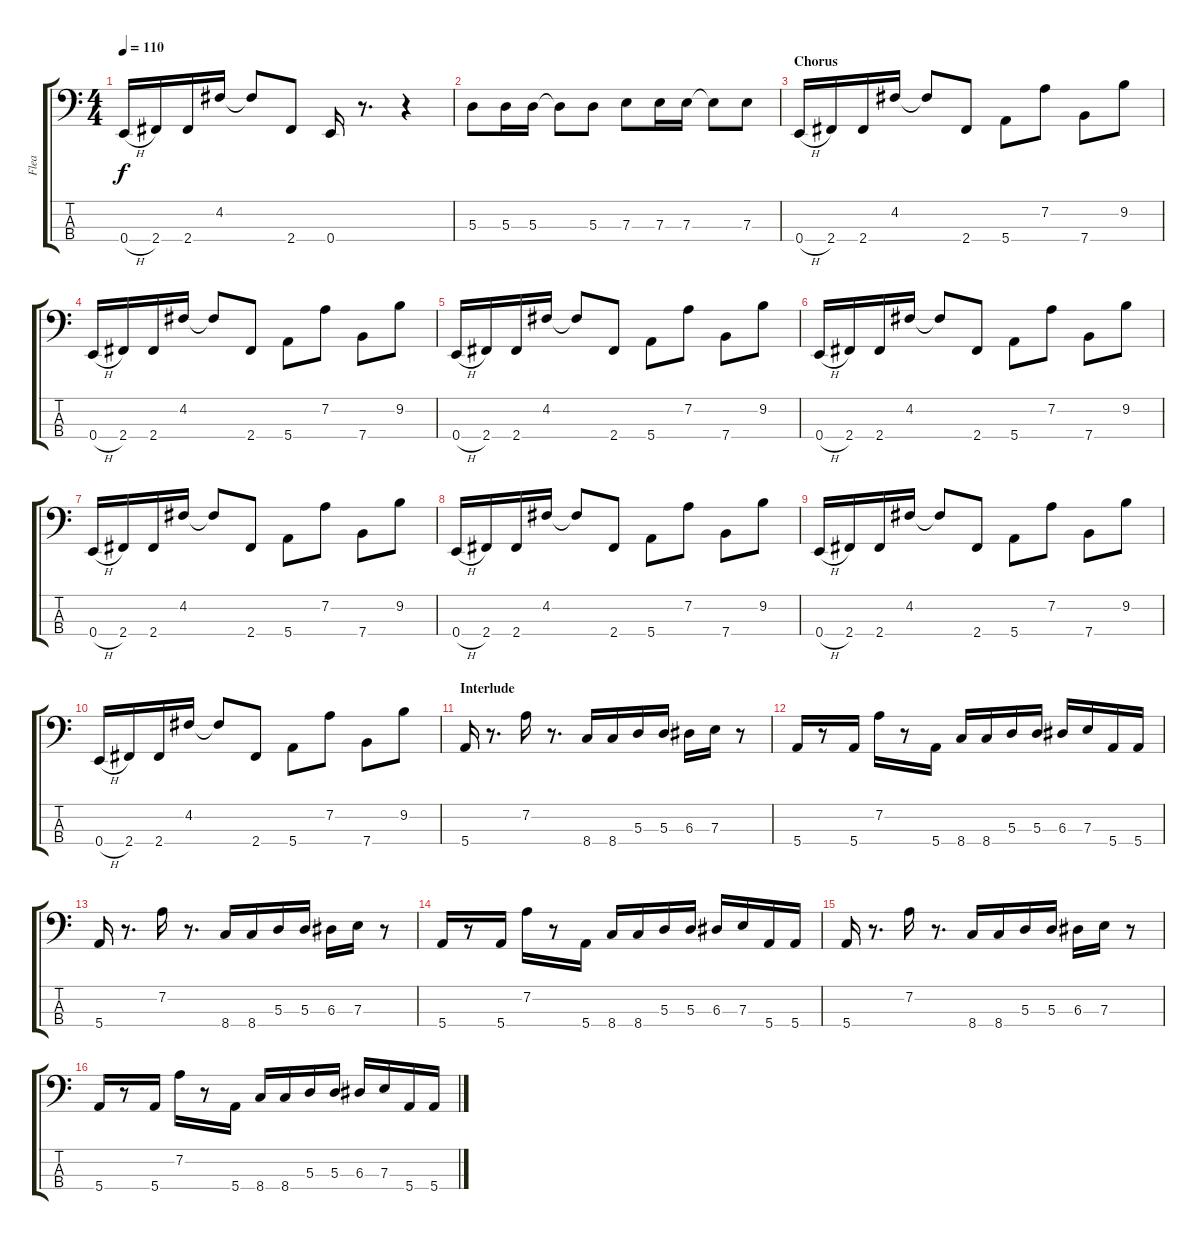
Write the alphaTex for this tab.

\track ("Flea" "Flea") {instrument slapbass1}
\staff {score tabs}
\tuning (G2 D2 A1 E1) {hide}
\ts (4 4)
\tempo 110
\clef f4
\ks c
0.4{h}.16{dy f} 2.4.16 2.4.16 4.2.16 4.2{t}.8 2.4.8 0.4.16 r.8{d} r.4 |
5.3.8 5.3.16 5.3.16 5.3{t}.8 5.3.8 7.3.8 7.3.16 7.3.16 7.3{t}.8 7.3.8 |
\section ("" "Chorus")
0.4{h}.16 2.4.16 2.4.16 4.2.16 4.2{t}.8 2.4.8 5.4.8 7.2.8 7.4.8 9.2.8 |
0.4{h}.16 2.4.16 2.4.16 4.2.16 4.2{t}.8 2.4.8 5.4.8 7.2.8 7.4.8 9.2.8 |
0.4{h}.16 2.4.16 2.4.16 4.2.16 4.2{t}.8 2.4.8 5.4.8 7.2.8 7.4.8 9.2.8 |
0.4{h}.16 2.4.16 2.4.16 4.2.16 4.2{t}.8 2.4.8 5.4.8 7.2.8 7.4.8 9.2.8 |
0.4{h}.16 2.4.16 2.4.16 4.2.16 4.2{t}.8 2.4.8 5.4.8 7.2.8 7.4.8 9.2.8 |
0.4{h}.16 2.4.16 2.4.16 4.2.16 4.2{t}.8 2.4.8 5.4.8 7.2.8 7.4.8 9.2.8 |
0.4{h}.16 2.4.16 2.4.16 4.2.16 4.2{t}.8 2.4.8 5.4.8 7.2.8 7.4.8 9.2.8 |
0.4{h}.16 2.4.16 2.4.16 4.2.16 4.2{t}.8 2.4.8 5.4.8 7.2.8 7.4.8 9.2.8 |
\section ("" "Interlude")
5.4.16 r.8{d} 7.2.16 r.8{d} 8.4.16 8.4.16 5.3.16 5.3.16 6.3.16 7.3.16 r.8 |
5.4.16 r.8 5.4.16 7.2.16 r.8 5.4.16 8.4.16 8.4.16 5.3.16 5.3.16 6.3.16 7.3.16 5.4.16 5.4.16 |
5.4.16 r.8{d} 7.2.16 r.8{d} 8.4.16 8.4.16 5.3.16 5.3.16 6.3.16 7.3.16 r.8 |
5.4.16 r.8 5.4.16 7.2.16 r.8 5.4.16 8.4.16 8.4.16 5.3.16 5.3.16 6.3.16 7.3.16 5.4.16 5.4.16 |
5.4.16 r.8{d} 7.2.16 r.8{d} 8.4.16 8.4.16 5.3.16 5.3.16 6.3.16 7.3.16 r.8 |
5.4.16 r.8 5.4.16 7.2.16 r.8 5.4.16 8.4.16 8.4.16 5.3.16 5.3.16 6.3.16 7.3.16 5.4.16 5.4.16
